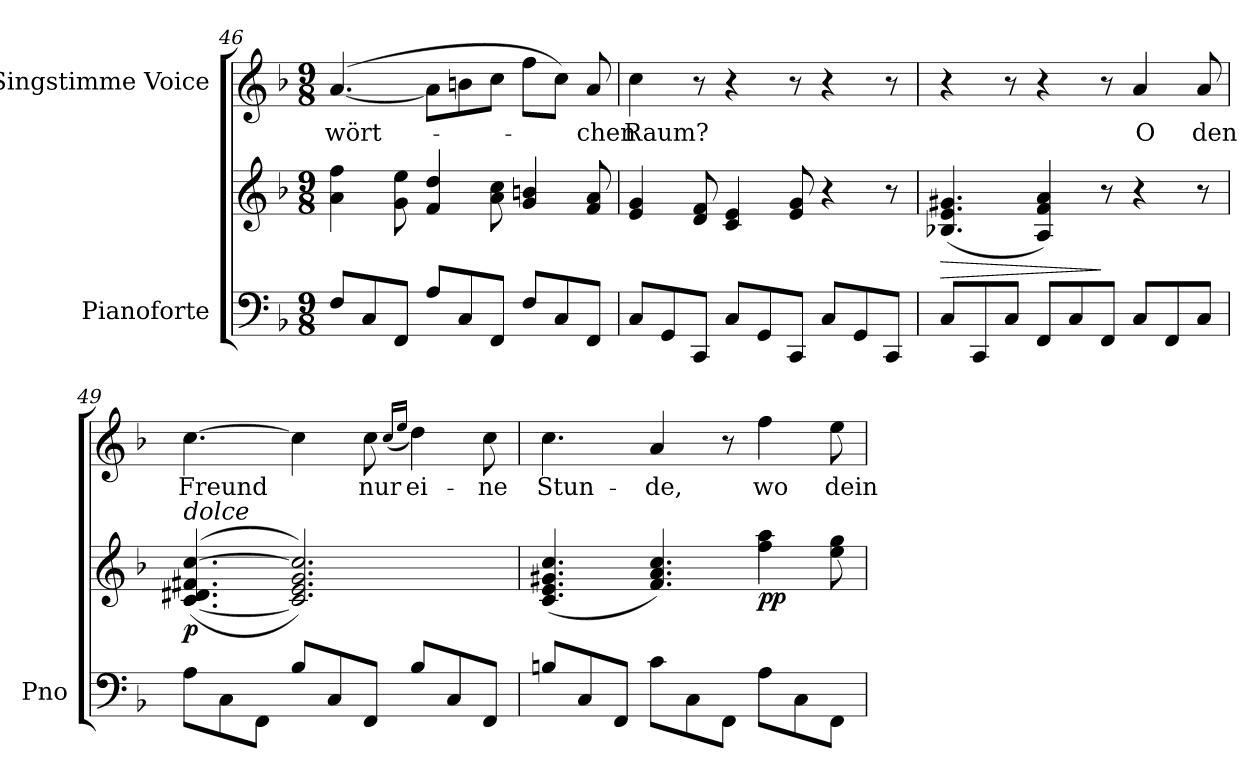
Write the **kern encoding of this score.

**kern	**kern	**dynam	**kern	**text
*part2	*part2	*part2	*part1	*part1
*staff3	*staff2	*staff2/3	*staff1	*staff1
*I"Pianoforte	*	*	*I"Singstimme Voice	*
*I'Pno	*	*	*	*
*clefF4	*clefG2	*	*clefG2	*
*k[b-]	*k[b-]	*	*k[b-]	*
*M9/8	*M9/8	*	*M9/8	*
=46	=46	=46	=46	=46
8F/L	4a\ 4ff\	.	([4.a/	-wört-
8C/	.	.	.	.
8FF/J	8g\ 8ee\	.	.	.
8A/L	4f/ 4dd/	.	8a\L]	.
8C/	.	.	8bn\	.
8FF/J	8a\ 8cc\	.	8cc\J	.
8F/L	4g/ 4bn/	.	8ff\L	.
8C/	.	.	8cc\J)	.
8FF/J	8f/ 8a/	.	8a/	-chen
=47	=47	=47	=47	=47
8C/L	4e/ 4g/	.	4cc\	Raum?
8GG/	.	.	.	.
8CC/J	8d/ 8f/	.	8r	.
8C/L	4c/ 4e/	.	4r	.
8GG/	.	.	.	.
8CC/J	8e/ 8g/	.	8r	.
8C/L	4r	.	4r	.
8GG/	.	.	.	.
8CC/J	8r	.	8r	.
=48	=48	=48	=48	=48
!	!	!LO:HP:b	!	!
8C/L	(4.B-X/ 4.e/ 4.g#X/	>	4r	.
8CC/	.	.	.	.
8C/J	.	.	8r	.
8FF/L	4A/ 4f/ 4a/)	.	4r	.
8C/	.	.	.	.
8FF/J	8r	]	8r	.
8C/L	4r	.	4a/	O
8FF/	.	.	.	.
8C/J	8r	.	8a/	den
=49	=49	=49	=49	=49
!	!LO:TX:i:t=dolce	!	!	!
!	!	!LO:DY:b	!	!
8A\L	((<[4.c/ 4.d#X/ 4.f#X/ [4.cc/	p	[4.cc\	Freund
8C\	.	.	.	.
8FF\J	.	.	.	.
8B-/L	2.c/] 2.e/ 2.g/ 2.cc/]))	.	4cc\]	.
8C/	.	.	.	.
8FF/J	.	.	8cc\	nur
.	.	.	(16qcc/LL	.
.	.	.	16qee/JJ	.
8B-/L	.	.	4dd\)	ei-
8C/	.	.	.	.
8FF/J	.	.	8cc\	-ne
=50	=50	=50	=50	=50
8Bn/L	(4.c/ 4.e/ 4.g#X/ 4.cc/	.	4.cc\	Stun-
8C/	.	.	.	.
8FF/J	.	.	.	.
8c\L	4.f/ 4.a/ 4.cc/)	.	4a/	-de,
8C\	.	.	.	.
8FF\J	.	.	8r	.
!	!	!LO:DY:b	!	!
8A\L	4ff\ 4aa\	pp	4ff\	wo
8C\	.	.	.	.
8FF\J	8ee\ 8gg\	.	8ee\	dein
=	=	=	=	=
*-	*-	*-	*-	*-
